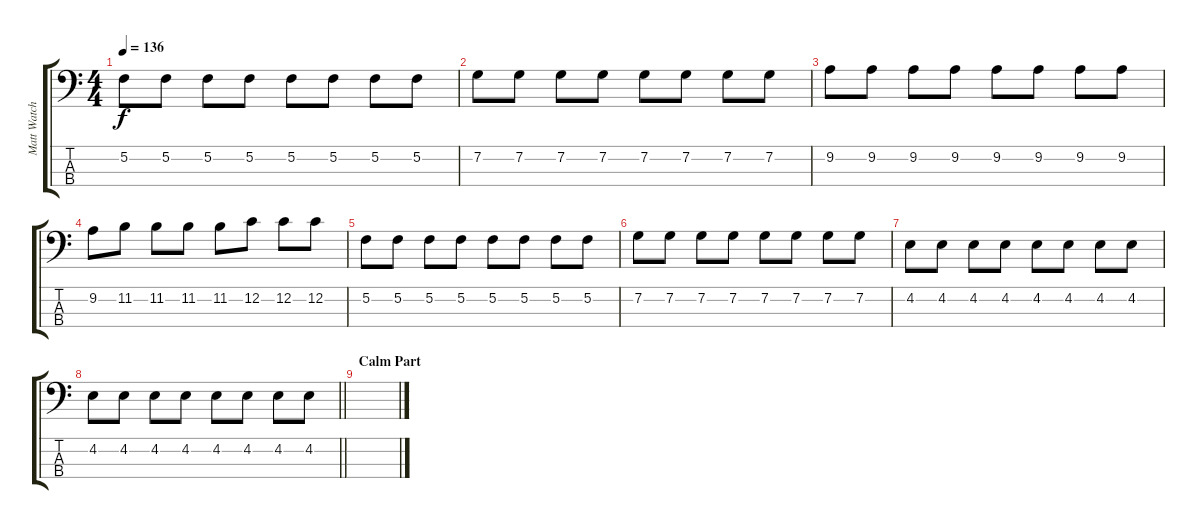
\track ("Matt Watcher [Bass]" "Matt Watch") {instrument electricbassfinger}
\staff {score tabs}
\tuning (F2 C2 G1 D1) {hide}
\ts (4 4)
\tempo 136
\clef f4
\ks c
5.2.8{dy f} 5.2.8 5.2.8 5.2.8 5.2.8 5.2.8 5.2.8 5.2.8 |
7.2.8 7.2.8 7.2.8 7.2.8 7.2.8 7.2.8 7.2.8 7.2.8 |
9.2.8 9.2.8 9.2.8 9.2.8 9.2.8 9.2.8 9.2.8 9.2.8 |
9.2.8 11.2.8 11.2.8 11.2.8 11.2.8 12.2.8 12.2.8 12.2.8 |
5.2.8 5.2.8 5.2.8 5.2.8 5.2.8 5.2.8 5.2.8 5.2.8 |
7.2.8 7.2.8 7.2.8 7.2.8 7.2.8 7.2.8 7.2.8 7.2.8 |
4.2.8 4.2.8 4.2.8 4.2.8 4.2.8 4.2.8 4.2.8 4.2.8 |
\barLineRight lightlight
4.2.8 4.2.8 4.2.8 4.2.8 4.2.8 4.2.8 4.2.8 4.2.8 |
\section ("" "Calm Part")
